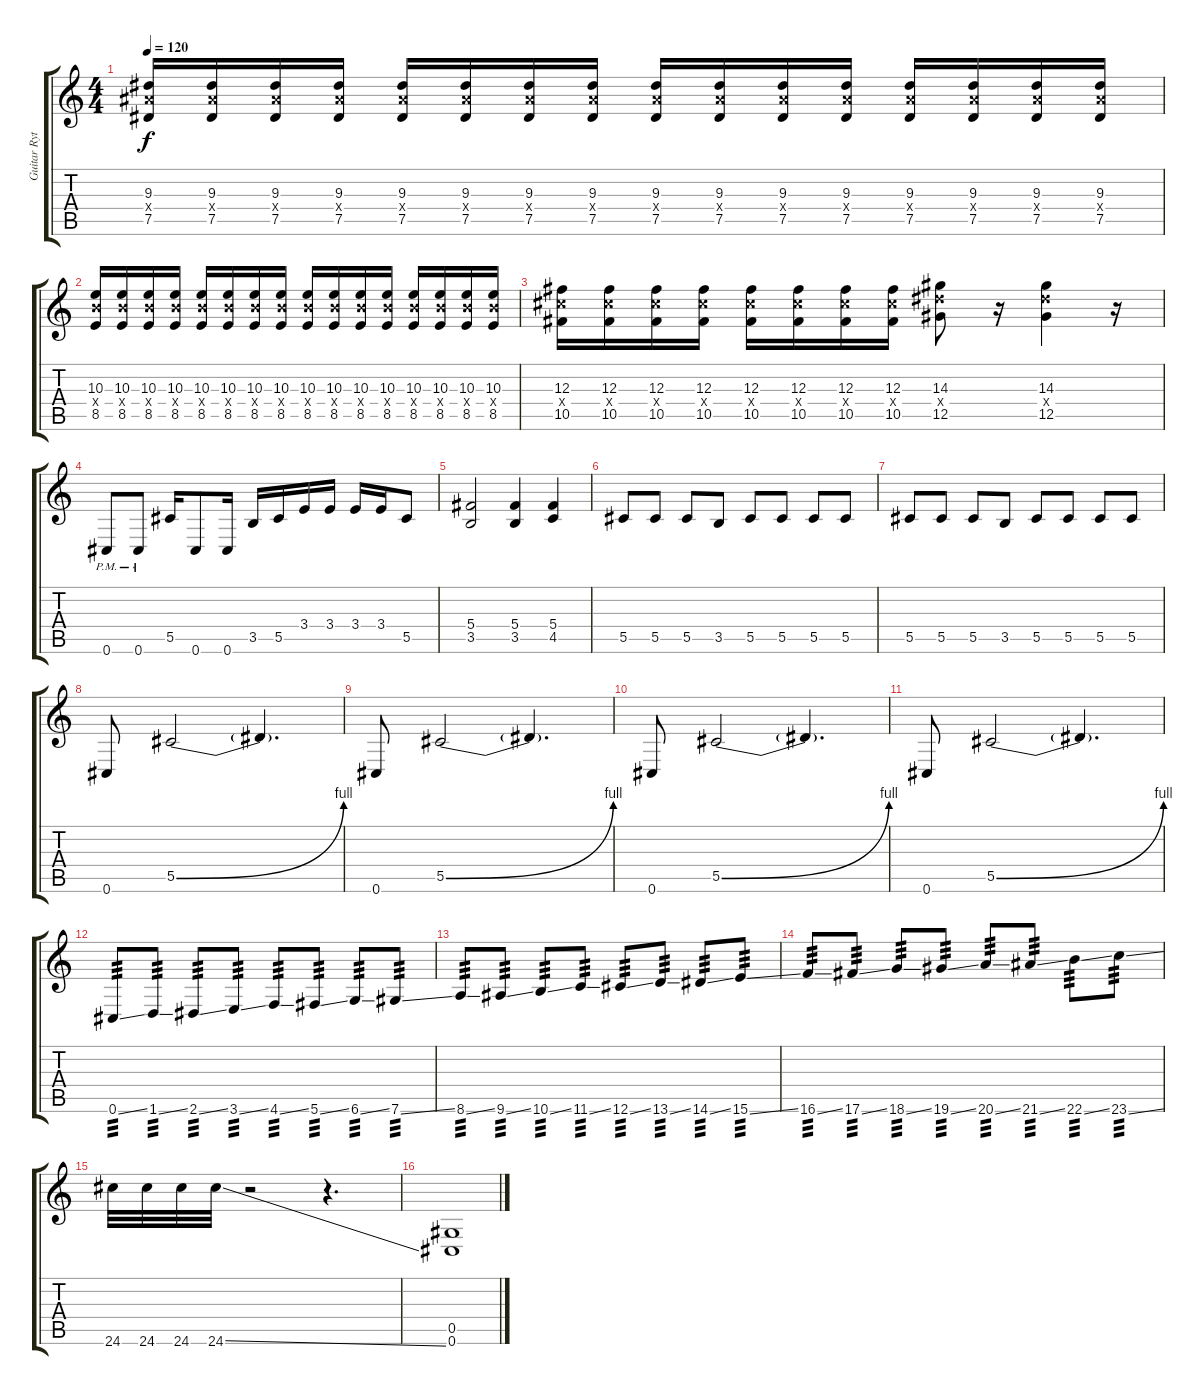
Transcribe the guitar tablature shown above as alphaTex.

\track ("Guitar Rythm" "Guitar Ryt") {instrument distortionguitar}
\staff {score tabs}
\tuning (Eb4 Bb3 Gb3 Db3 Ab2 Db2) {hide}
\ts (4 4)
\tempo 120
\clef g2
\ks c
(9.3 9.4{x} 7.5).16{dy f} (9.3 9.4{x} 7.5).16 (9.3 9.4{x} 7.5).16 (9.3 9.4{x} 7.5).16 (9.3 9.4{x} 7.5).16 (9.3 9.4{x} 7.5).16 (9.3 9.4{x} 7.5).16 (9.3 9.4{x} 7.5).16 (9.3 9.4{x} 7.5).16 (9.3 9.4{x} 7.5).16 (9.3 9.4{x} 7.5).16 (9.3 9.4{x} 7.5).16 (9.3 9.4{x} 7.5).16 (9.3 9.4{x} 7.5).16 (9.3 9.4{x} 7.5).16 (9.3 9.4{x} 7.5).16 |
(10.3 10.4{x} 8.5).16 (10.3 10.4{x} 8.5).16 (10.3 10.4{x} 8.5).16 (10.3 10.4{x} 8.5).16 (10.3 10.4{x} 8.5).16 (10.3 10.4{x} 8.5).16 (10.3 10.4{x} 8.5).16 (10.3 10.4{x} 8.5).16 (10.3 10.4{x} 8.5).16 (10.3 10.4{x} 8.5).16 (10.3 10.4{x} 8.5).16 (10.3 10.4{x} 8.5).16 (10.3 10.4{x} 8.5).16 (10.3 10.4{x} 8.5).16 (10.3 10.4{x} 8.5).16 (10.3 10.4{x} 8.5).16 |
(12.3 12.4{x} 10.5).16 (12.3 12.4{x} 10.5).16 (12.3 12.4{x} 10.5).16 (12.3 12.4{x} 10.5).16 (12.3 12.4{x} 10.5).16 (12.3 12.4{x} 10.5).16 (12.3 12.4{x} 10.5).16 (12.3 12.4{x} 10.5).16 (14.3 14.4{x} 12.5).8 r.16 (14.3 14.4{x} 12.5).4 r.16 |
0.6{pm}.8 0.6{pm}.8 5.5.16 0.6.8 0.6.16 3.5.16 5.5.16 3.4.16 3.4.16 3.4.16 3.4.16 5.5.8 |
(5.4 3.5).2 (5.4 3.5).4 (5.4 4.5).4 |
5.5.8 5.5.8 5.5.8 3.5.8 5.5.8 5.5.8 5.5.8 5.5.8 |
5.5.8 5.5.8 5.5.8 3.5.8 5.5.8 5.5.8 5.5.8 5.5.8 |
0.6.8 5.5{be (bend 0 0 60 4)}.2 5.5{t}.4{d} |
0.6.8 5.5{be (bend 0 0 60 4)}.2 5.5{t}.4{d} |
0.6.8 5.5{be (bend 0 0 60 4)}.2 5.5{t}.4{d} |
0.6.8 5.5{be (bend 0 0 60 4)}.2 5.5{t}.4{d} |
0.6{ss}.8{tp 3} 1.6{ss}.8{tp 3} 2.6{ss}.8{tp 3} 3.6{ss}.8{tp 3} 4.6{ss}.8{tp 3} 5.6{ss}.8{tp 3} 6.6{ss}.8{tp 3} 7.6{ss}.8{tp 3} |
8.6{ss}.8{tp 3} 9.6{ss}.8{tp 3} 10.6{ss}.8{tp 3} 11.6{ss}.8{tp 3} 12.6{ss}.8{tp 3} 13.6{ss}.8{tp 3} 14.6{ss}.8{tp 3} 15.6{ss}.8{tp 3} |
16.6{ss}.8{tp 3} 17.6{ss}.8{tp 3} 18.6{ss}.8{tp 3} 19.6{ss}.8{tp 3} 20.6{ss}.8{tp 3} 21.6{ss}.8{tp 3} 22.6{ss}.8{tp 3} 23.6{ss}.8{tp 3} |
24.6.32 24.6.32 24.6.32 24.6{ss}.32 r.2 r.4{d} |
(0.5 0.6).1
